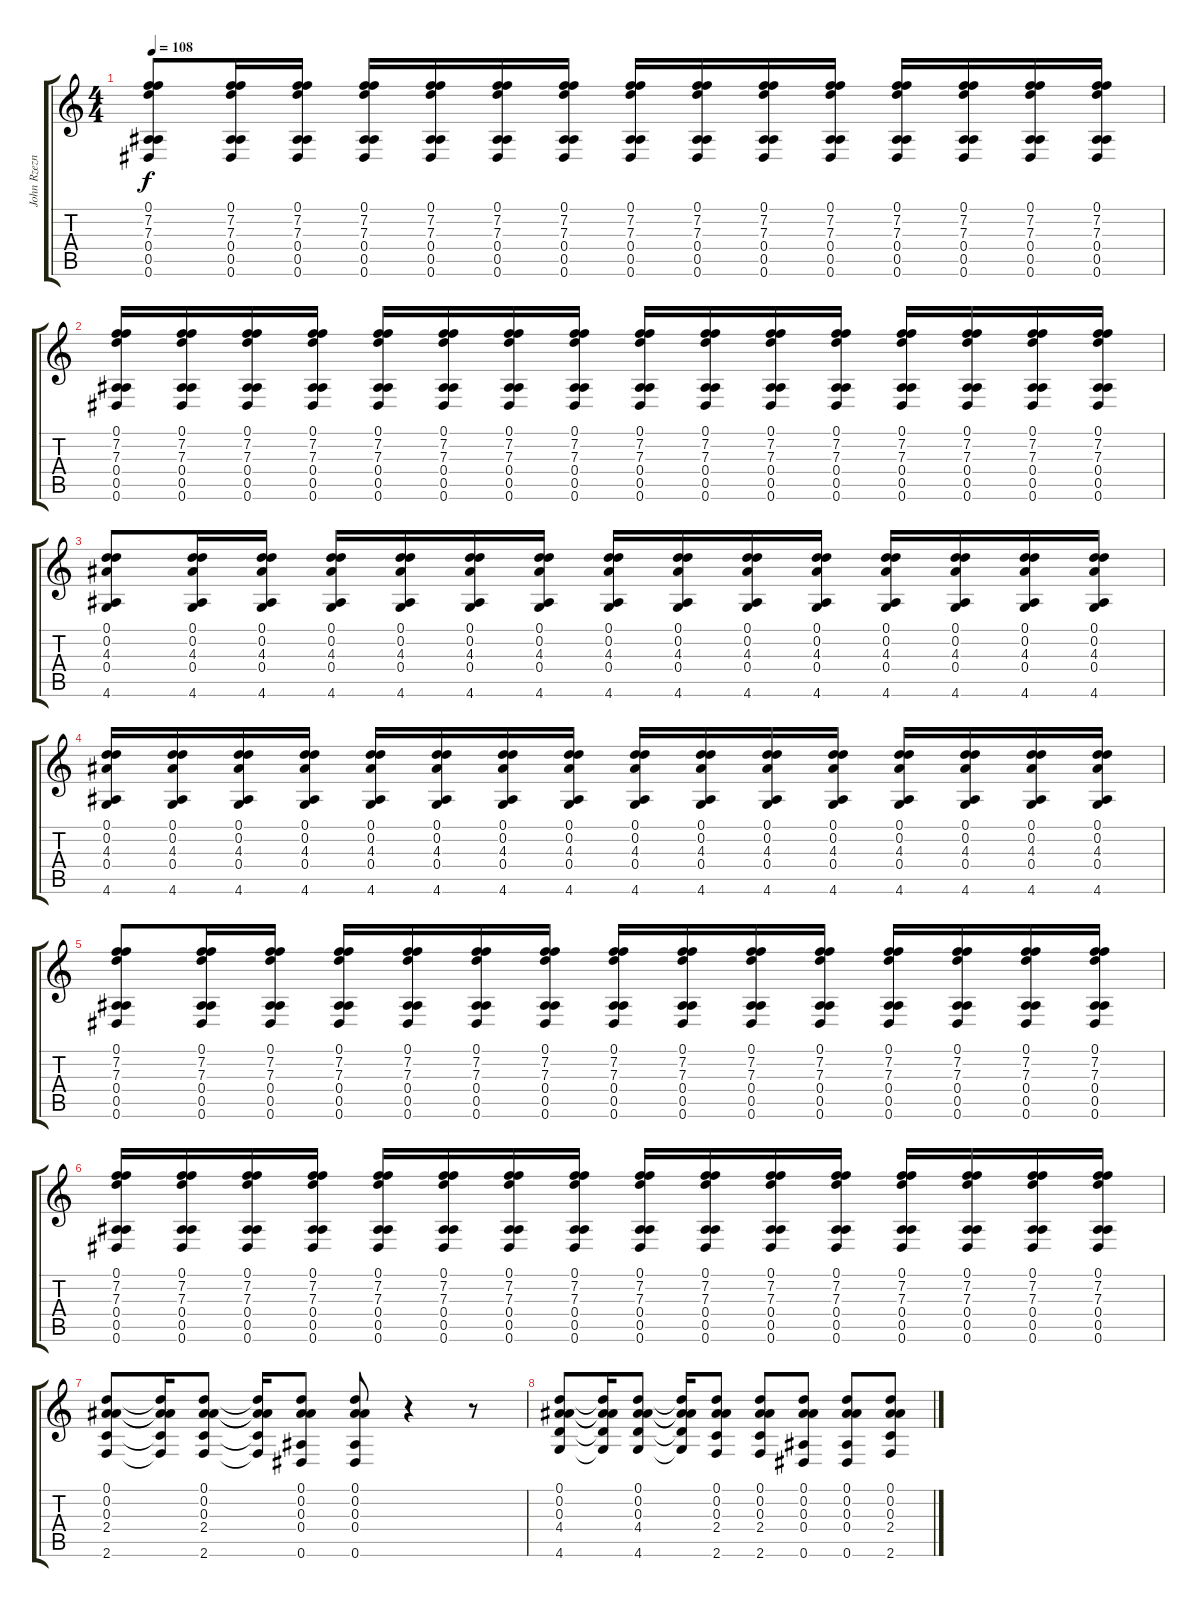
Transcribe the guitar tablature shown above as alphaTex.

\track ("John Rzeznik (Guitar 1)" "John Rzezn") {instrument overdrivenguitar}
\staff {score tabs}
\tuning (D4 Bb3 Bb3 Bb2 Bb2 Eb2) {hide}
\ts (4 4)
\tempo 108
\clef g2
\ks c
(0.1 7.2 7.3 0.4 0.5 0.6).8{dy f} (0.1 7.2 7.3 0.4 0.5 0.6).16 (0.1 7.2 7.3 0.4 0.5 0.6).16 (0.1 7.2 7.3 0.4 0.5 0.6).16 (0.1 7.2 7.3 0.4 0.5 0.6).16 (0.1 7.2 7.3 0.4 0.5 0.6).16 (0.1 7.2 7.3 0.4 0.5 0.6).16 (0.1 7.2 7.3 0.4 0.5 0.6).16 (0.1 7.2 7.3 0.4 0.5 0.6).16 (0.1 7.2 7.3 0.4 0.5 0.6).16 (0.1 7.2 7.3 0.4 0.5 0.6).16 (0.1 7.2 7.3 0.4 0.5 0.6).16 (0.1 7.2 7.3 0.4 0.5 0.6).16 (0.1 7.2 7.3 0.4 0.5 0.6).16 (0.1 7.2 7.3 0.4 0.5 0.6).16 |
(0.1 7.2 7.3 0.4 0.5 0.6).16 (0.1 7.2 7.3 0.4 0.5 0.6).16 (0.1 7.2 7.3 0.4 0.5 0.6).16 (0.1 7.2 7.3 0.4 0.5 0.6).16 (0.1 7.2 7.3 0.4 0.5 0.6).16 (0.1 7.2 7.3 0.4 0.5 0.6).16 (0.1 7.2 7.3 0.4 0.5 0.6).16 (0.1 7.2 7.3 0.4 0.5 0.6).16 (0.1 7.2 7.3 0.4 0.5 0.6).16 (0.1 7.2 7.3 0.4 0.5 0.6).16 (0.1 7.2 7.3 0.4 0.5 0.6).16 (0.1 7.2 7.3 0.4 0.5 0.6).16 (0.1 7.2 7.3 0.4 0.5 0.6).16 (0.1 7.2 7.3 0.4 0.5 0.6).16 (0.1 7.2 7.3 0.4 0.5 0.6).16 (0.1 7.2 7.3 0.4 0.5 0.6).16 |
(0.1 0.2 4.3 0.4 4.6).8 (0.1 0.2 4.3 0.4 4.6).16 (0.1 0.2 4.3 0.4 4.6).16 (0.1 0.2 4.3 0.4 4.6).16 (0.1 0.2 4.3 0.4 4.6).16 (0.1 0.2 4.3 0.4 4.6).16 (0.1 0.2 4.3 0.4 4.6).16 (0.1 0.2 4.3 0.4 4.6).16 (0.1 0.2 4.3 0.4 4.6).16 (0.1 0.2 4.3 0.4 4.6).16 (0.1 0.2 4.3 0.4 4.6).16 (0.1 0.2 4.3 0.4 4.6).16 (0.1 0.2 4.3 0.4 4.6).16 (0.1 0.2 4.3 0.4 4.6).16 (0.1 0.2 4.3 0.4 4.6).16 |
(0.1 0.2 4.3 0.4 4.6).16 (0.1 0.2 4.3 0.4 4.6).16 (0.1 0.2 4.3 0.4 4.6).16 (0.1 0.2 4.3 0.4 4.6).16 (0.1 0.2 4.3 0.4 4.6).16 (0.1 0.2 4.3 0.4 4.6).16 (0.1 0.2 4.3 0.4 4.6).16 (0.1 0.2 4.3 0.4 4.6).16 (0.1 0.2 4.3 0.4 4.6).16 (0.1 0.2 4.3 0.4 4.6).16 (0.1 0.2 4.3 0.4 4.6).16 (0.1 0.2 4.3 0.4 4.6).16 (0.1 0.2 4.3 0.4 4.6).16 (0.1 0.2 4.3 0.4 4.6).16 (0.1 0.2 4.3 0.4 4.6).16 (0.1 0.2 4.3 0.4 4.6).16 |
(0.1 7.2 7.3 0.4 0.5 0.6).8 (0.1 7.2 7.3 0.4 0.5 0.6).16 (0.1 7.2 7.3 0.4 0.5 0.6).16 (0.1 7.2 7.3 0.4 0.5 0.6).16 (0.1 7.2 7.3 0.4 0.5 0.6).16 (0.1 7.2 7.3 0.4 0.5 0.6).16 (0.1 7.2 7.3 0.4 0.5 0.6).16 (0.1 7.2 7.3 0.4 0.5 0.6).16 (0.1 7.2 7.3 0.4 0.5 0.6).16 (0.1 7.2 7.3 0.4 0.5 0.6).16 (0.1 7.2 7.3 0.4 0.5 0.6).16 (0.1 7.2 7.3 0.4 0.5 0.6).16 (0.1 7.2 7.3 0.4 0.5 0.6).16 (0.1 7.2 7.3 0.4 0.5 0.6).16 (0.1 7.2 7.3 0.4 0.5 0.6).16 |
(0.1 7.2 7.3 0.4 0.5 0.6).16 (0.1 7.2 7.3 0.4 0.5 0.6).16 (0.1 7.2 7.3 0.4 0.5 0.6).16 (0.1 7.2 7.3 0.4 0.5 0.6).16 (0.1 7.2 7.3 0.4 0.5 0.6).16 (0.1 7.2 7.3 0.4 0.5 0.6).16 (0.1 7.2 7.3 0.4 0.5 0.6).16 (0.1 7.2 7.3 0.4 0.5 0.6).16 (0.1 7.2 7.3 0.4 0.5 0.6).16 (0.1 7.2 7.3 0.4 0.5 0.6).16 (0.1 7.2 7.3 0.4 0.5 0.6).16 (0.1 7.2 7.3 0.4 0.5 0.6).16 (0.1 7.2 7.3 0.4 0.5 0.6).16 (0.1 7.2 7.3 0.4 0.5 0.6).16 (0.1 7.2 7.3 0.4 0.5 0.6).16 (0.1 7.2 7.3 0.4 0.5 0.6).16 |
(0.1 0.2 0.3 2.4 2.6).8 (0.1{t} 0.2{t} 0.3{t} 2.4{t} 2.6{t}).16 (0.1 0.2 0.3 2.4 2.6).8 (0.1{t} 0.2{t} 0.3{t} 2.4{t} 2.6{t}).16 (0.1 0.2 0.3 0.4 0.6).8 (0.1 0.2 0.3 0.4 0.6).8 r.4 r.8 |
(0.1 0.2 0.3 4.4 4.6).8 (0.1{t} 0.2{t} 0.3{t} 4.4{t} 4.6{t}).16 (0.1 0.2 0.3 4.4 4.6).8 (0.1{t} 0.2{t} 0.3{t} 4.4{t} 4.6{t}).16 (0.1 0.2 0.3 2.4 2.6).8 (0.1 0.2 0.3 2.4 2.6).8 (0.1 0.2 0.3 0.4 0.6).8 (0.1 0.2 0.3 0.4 0.6).8 (0.1 0.2 0.3 2.4 2.6).8
